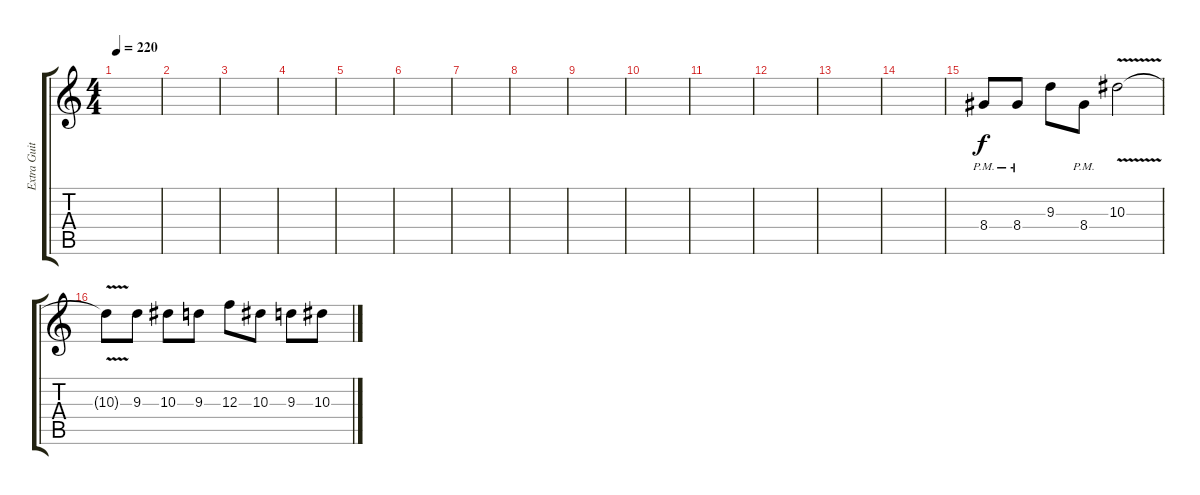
\track ("Extra Guitar" "Extra Guit") {instrument distortionguitar}
\staff {score tabs}
\tuning (D4 A3 F3 C3 G2 C2) {hide}
\ts (4 4)
\tempo 220
\clef g2
\ks c
|
|
|
|
|
|
|
|
|
|
|
|
|
|
8.4{pm}.8 8.4{pm}.8 9.3.8 8.4{pm}.8 10.3{v}.2 |
10.3{t}.8 9.3.8 10.3.8 9.3.8 12.3.8 10.3.8 9.3.8 10.3.8
